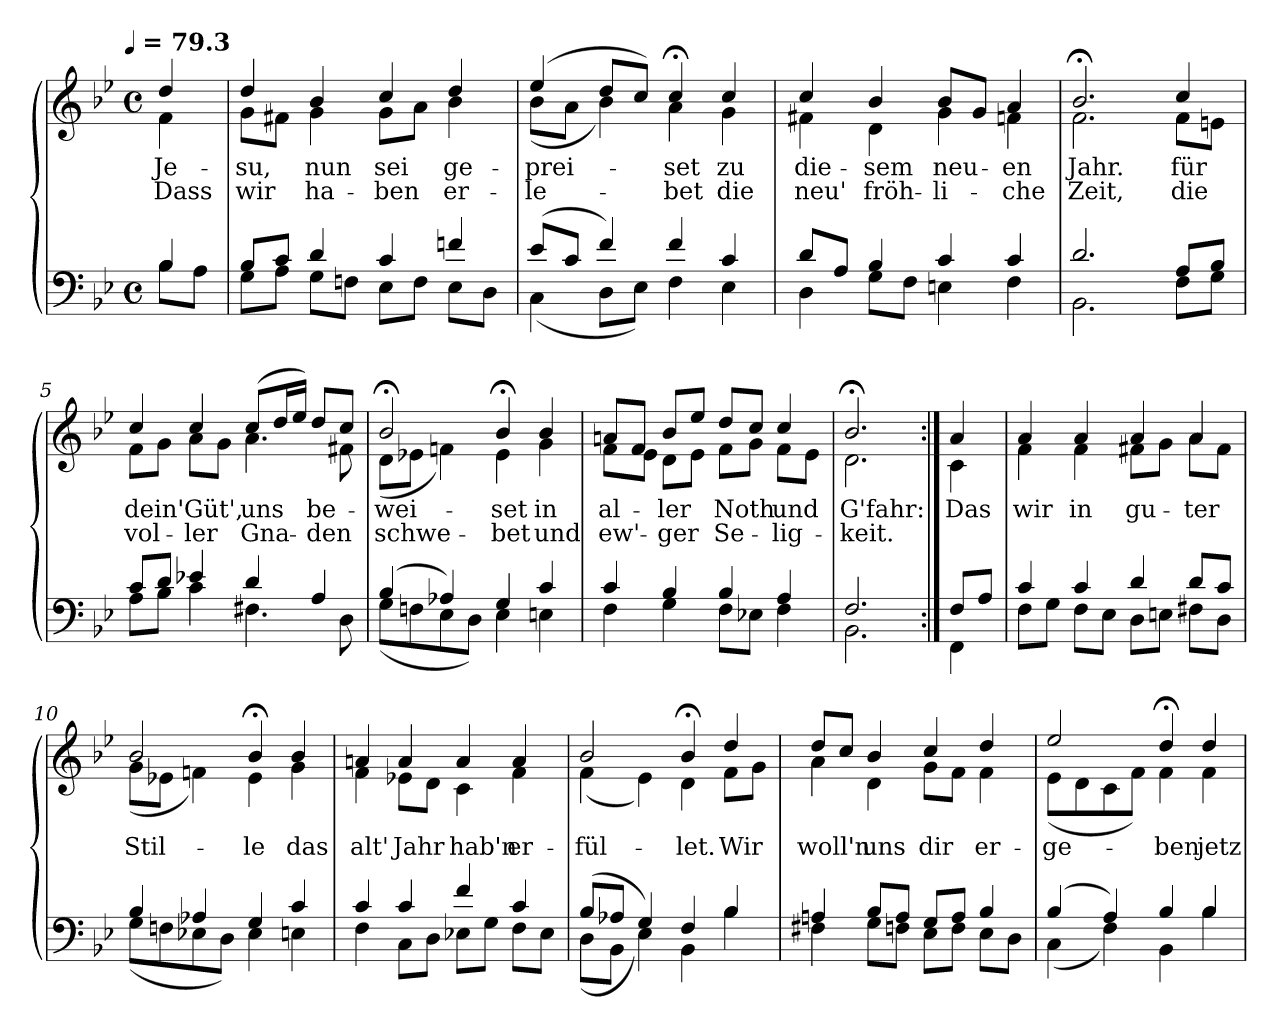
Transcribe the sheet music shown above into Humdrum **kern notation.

**kern	**kern	**text	**text	**dynam
*part1	*part1	*part1	*part1	*part1
*staff2	*staff1	*staff1	*staff1	*staff1/2
*clefF4	*clefG2	*	*	*
*k[b-e-]	*k[b-e-]	*	*	*
!!LO:TX:omd:t=[quarter] = 79.3
*M4/4	*M4/4	*	*	*
*met(c)	*met(c)	*	*	*
*MM79	*MM79	*	*	*
=	=	=	=	=
*^	*^	*	*	*
4B-	8B-L	4dd	4f	Je-	Dass	.
.	8AJ	.	.	.	.	.
=1	=1	=1	=1	=1	=1	=1
8B-L	8GL	4dd	8gL	-su,	wir	.
8cJ	8AJ	.	8f#XJ	.	.	.
4d	8GL	4b-	4g	nun	ha-	.
.	8FnJ	.	.	.	.	.
4c	8E-L	4cc	8gL	sei	-ben	.
.	8FJ	.	8aJ	.	.	.
4fn	8E-L	4dd	4b-	ge-	er-	.
.	8DJ	.	.	.	.	.
=2	=2	=2	=2	=2	=2	=2
(8e-L	(4C	(4ee-	(8b-L	-prei-	-le-	.
8cJ	.	.	8aJ	.	.	.
4f)	8DL	8ddL	4b-)	.	.	.
.	8E-J)	8ccJ)	.	.	.	.
4f	4F	4cc;<	4a	-set	-bet	.
4c	4E-	4cc	4g	zu	die	.
=3	=3	=3	=3	=3	=3	=3
8dL	4D	4cc	4f#X	die-	neu'	.
8AJ	.	.	.	.	.	.
4B-	8GL	4b-	4d	-sem	fröh-	.
.	8FJ	.	.	.	.	.
4c	4En	8b-L	4g	neu-	-li-	.
.	.	8gJ	.	.	.	.
4c	4F	4a	4fn	-en	-che	.
=4	=4	=4	=4	=4	=4	=4
2.d	2.BB-	2.b-;<	2.f	Jahr.	Zeit,	.
8AL	8FL	4cc	8fL	für	die	.
8B-J	8GJ	.	8enJ	.	.	.
!!LO:LB:g=z	!!
=5	=5	=5	=5	=5	=5	=5
8cL	8AL	4cc	8fL	dein'	vol-	.
8dJ	8B-J	.	8gJ	.	.	.
4e-X	4c	4cc	8aL	Güt',	-ler	.
.	.	.	8gJ	.	.	.
4d	4.F#X	(8ccL	4.a	uns	Gna-	.
.	.	16ddL	.	.	.	.
.	.	16ee-JJ)	.	.	.	.
4A	.	8ddL	.	be-	-den	.
.	8D	8ccJ	8f#X	.	.	.
=6	=6	=6	=6	=6	=6	=6
(4B-	(8GL	2b-;<	(8dL	-wei-	schwe-	.
.	8Fn	.	8e-XJ	.	.	.
4A-X)	8E-	.	4fn)	.	.	.
.	8DJ)	.	.	.	.	.
4G	4E-	4b-;<	4e-	set	-bet	.
4c	4En	4b-	4g	in	und	.
=7	=7	=7	=7	=7	=7	=7
4c	4F	8anL	8fL	al-	ew'-	.
.	.	8fJ	8e-J	.	.	.
4B-	4G	8b-L	8dL	-ler	-ger	.
.	.	8ee-J	8e-J	.	.	.
4B-	8FL	8ddL	8fL	Noth	Se-	.
.	8E-XJ	8ccJ	8gJ	.	.	.
4A	4F	4cc	8fL	und	-lig-	.
.	.	.	8e-J	.	.	.
=8	=8	=8	=8	=8	=8	=8
2.F	2.BB-	2.b-;<	2.d	G'fahr:	-keit.	.
!!LO:LB:g=z	!!
=:|!	=:|!	=:|!	=:|!	=:|!	=:|!	=:|!
8FL	4FF	4a	4c	Das	.	.
8AJ	.	.	.	.	.	.
=9	=9	=9	=9	=9	=9	=9
4c	8FL	4a	4f	wir	.	.
.	8GJ	.	.	.	.	.
4c	8FL	4a	4f	in	.	.
.	8E-J	.	.	.	.	.
4d	8DL	4a	8f#XL	gu-	.	.
.	8EnJ	.	8gJ	.	.	.
8dL	8F#XL	4a	8aL	-ter	.	.
8cJ	8DJ	.	8f#J	.	.	.
=10	=10	=10	=10	=10	=10	=10
4B-	(8GL	2b-	(8gL	Stil-	.	.
.	8Fn	.	8e-XJ	.	.	.
4A-X	8E-X	.	4fn)	.	.	.
.	8DJ)	.	.	.	.	.
4G	4E-	4b-;<	4e-	-le	.	.
4c	4En	4b-	4g	das	.	.
=11	=11	=11	=11	=11	=11	=11
4c	4F	4an	4f	alt'	.	.
4c	8CL	4a	8e-XL	Jahr	.	.
.	8DJ	.	8dJ	.	.	.
4f	8E-XL	4a	4c	hab'n	.	.
.	8GJ	.	.	.	.	.
4c	8FL	4a	4f	er-	.	.
.	8E-J	.	.	.	.	.
=12	=12	=12	=12	=12	=12	=12
(8B-L	(8DL	2b-	(4f	-fül-	.	.
8A-XJ	8BB-J	.	.	.	.	.
4G)	4E-)	.	4e-)	.	.	.
4F	4BB-	4b-;<	4d	-let.	.	.
4B-	4B-	4dd	8fL	Wir	.	.
.	.	.	8gJ	.	.	.
!!LO:LB:g=z	!!
=13	=13	=13	=13	=13	=13	=13
4An	4F#X	8ddL	4a	woll'n	.	.
.	.	8ccJ	.	.	.	.
8B-L	8GL	4b-	4d	uns	.	.
8AJ	8FnJ	.	.	.	.	.
8GL	8E-L	4cc	8gL	dir	.	.
8AJ	8FJ	.	8fJ	.	.	.
4B-	8E-L	4dd	4f	er-	.	.
.	8DJ	.	.	.	.	.
=14	=14	=14	=14	=14	=14	=14
(4B-	(4C	2ee-	(8e-L	-ge-	.	.
.	.	.	8d	.	.	.
4A)	4F)	.	8c	.	.	.
.	.	.	8fJ)	.	.	.
4B-	4BB-	4dd;<	4f	-ben	.	.
4B-	4B-	4dd	4f	jetz-	.	♩ = 79
*v	*v	*	*	*	*	*
*	*v	*v	*	*	*
=	=	=	=	=
*-	*-	*-	*-	*-
